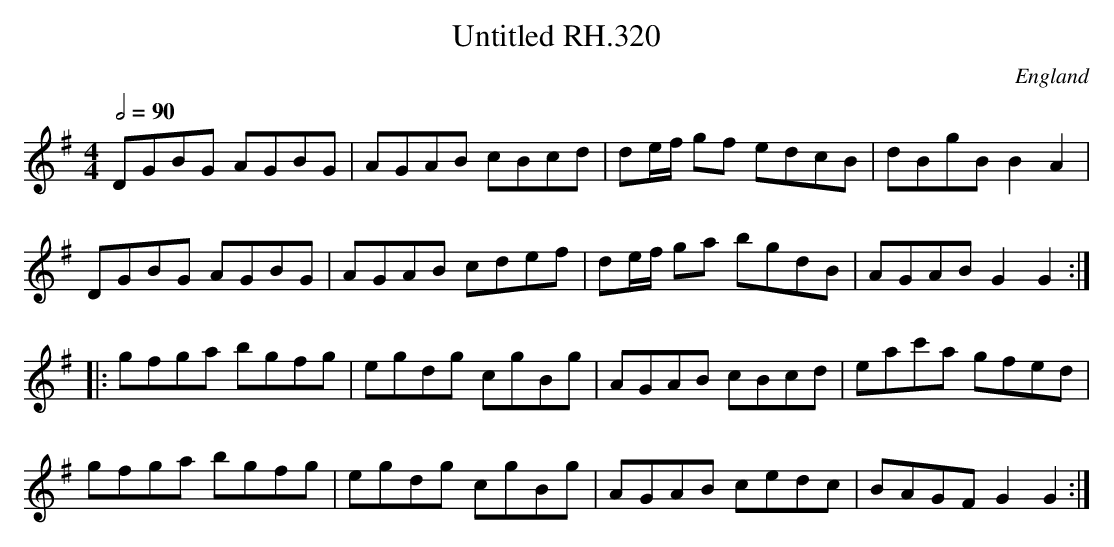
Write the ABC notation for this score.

X:1
T:Untitled RH.320
O:England
M:4/4
L:1/8
Q:2/4=90
K:G
DGBG AGBG|AGAB cBcd|de/f/ gf edcB|dBgB B2A2|
DGBG AGBG|AGAB cdef|de/f/ ga bgdB|AGAB G2G2:|
|:gfga bgfg|egdg cgBg|AGAB cBcd|eac'a gfed|
gfga bgfg|egdg cgBg|AGAB cedc|BAGF G2G2:|
